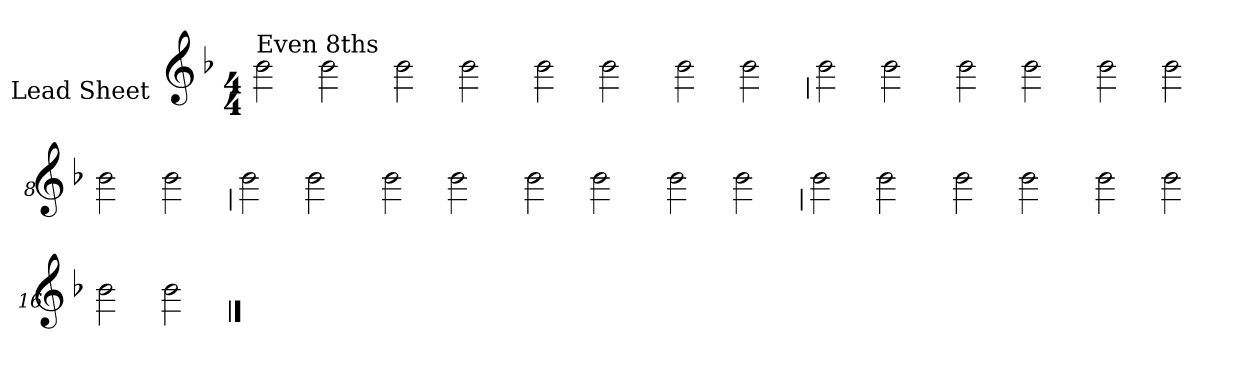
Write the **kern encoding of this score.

**kern
*part1
*staff1
*I"Lead Sheet
*stria0
*clefG2
*k[b-]
*F:
*M4/4
=1||
!LO:TX:a:t=Even 8ths
2b-
2b-
=2-
2b-
2b-
=3-
2b-
2b-
=4-
2b-
2b-
!!LO:LB:g=z
=5
2b-
2b-
=6-
2b-
2b-
=7-
2b-
2b-
=8-
2b-
2b-
!!LO:LB:g=z
=9
2b-
2b-
=10-
2b-
2b-
=11-
2b-
2b-
=12-
2b-
2b-
!!LO:LB:g=z
=13
2b-
2b-
=14-
2b-
2b-
=15-
2b-
2b-
=16-
2b-
2b-
==
*-
